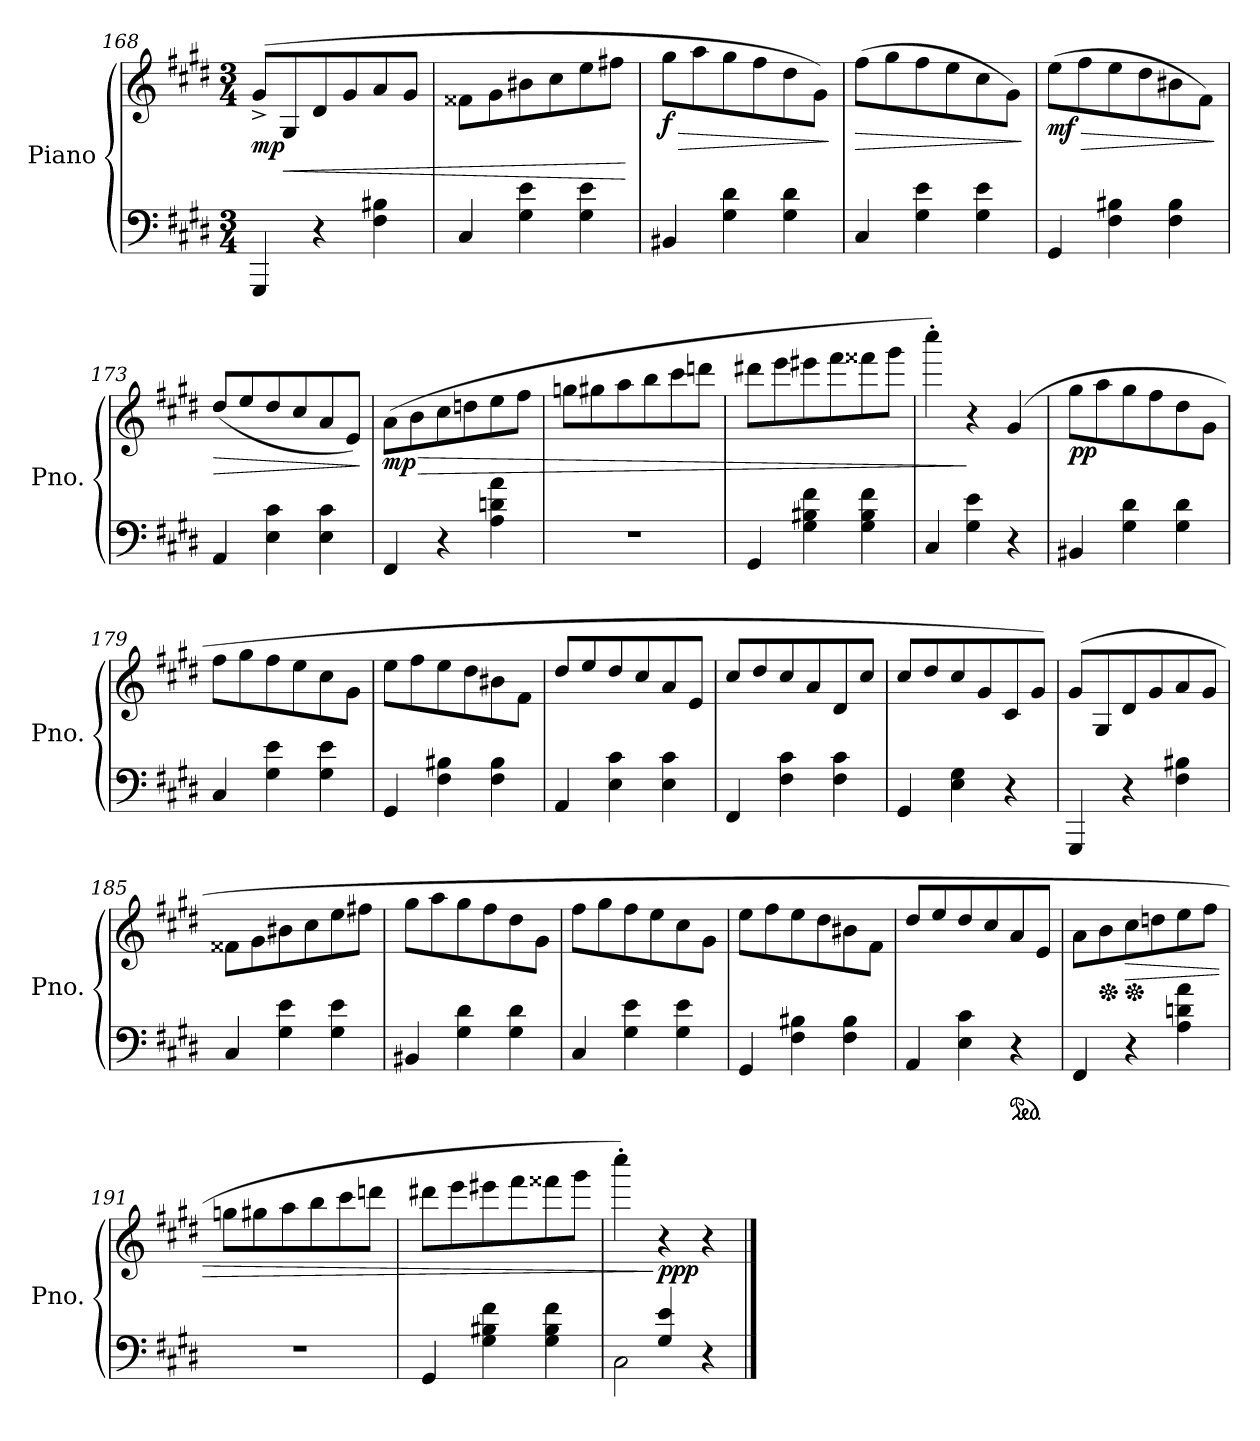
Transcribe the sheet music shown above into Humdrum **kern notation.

**kern	**kern	**dynam
*part1	*part1	*part1
*staff2	*staff1	*staff1/2
*I"Piano	*	*
*I'Pno.	*	*
!!LO:LB:g=z
*clefF4	*clefG2	*
*k[f#c#g#d#]	*k[f#c#g#d#]	*
*M3/4	*M3/4	*
=168	=168	=168
!	!	!LO:DY:b
4GGG#/	(>8g#^/L	mp
!	!	!LO:HP:b
.	8G#/	<
4r	8d#/	.
.	8g#/	.
4F#\ 4B#X\	8a/	.
.	8g#/J	.
=169	=169	=169
4C#/	8f##X\L	.
.	8g#\	.
4G#\ 4e\	8b#X\	.
.	8cc#\	.
4G#\ 4e\	8ee\	.
.	8ff#X\J	.
.	.	[
=170	=170	=170
!	!	!LO:HP:b
!	!	!LO:DY:n=1:b
4BB#X/	8gg#\L	> f
.	8aa\	.
4G#\ 4d#\	8gg#\	.
.	8ff#\	.
4G#\ 4d#\	8dd#\	.
.	8g#\J)	.
.	.	]
=171	=171	=171
!	!	!LO:HP:b
4C#/	(>8ff#\L	>
.	8gg#\	.
4G#\ 4e\	8ff#\	.
.	8ee\	.
4G#\ 4e\	8cc#\	.
.	8g#\J)	.
.	.	]
=172	=172	=172
!	!	!LO:HP:b
!	!	!LO:DY:n=1:b
4GG#/	(>8ee\L	> mf
.	8ff#\	.
4F#\ 4B#X\	8ee\	.
.	8dd#\	.
4F#\ 4B#\	8b#X\	.
.	8f#\J)	.
.	.	]
=173	=173	=173
!	!	!LO:HP:b
4AA/	(<8dd#/L	>
.	8ee/	.
4E\ 4c#\	8dd#/	.
.	8cc#/	.
4E\ 4c#\	8a/	.
.	8e/J)	.
.	.	]
!!LO:LB:g=z
=174	=174	=174
!	!	!LO:HP:b
!	!	!LO:DY:n=1:b
4FF#/	(>8a\L	> mp
.	8b\	.
4r	8cc#\	.
.	8ddn\	.
4A\ 4dn\ 4a\	8ee\	.
.	8ff#\J	.
=175	=175	=175
*^	*	*
2.r	2ryy	8ggn\L	.
.	.	8gg#X\	.
.	.	8aa\	.
.	.	8bb\	.
.	8ryy	8ccc#\	.
.	8ryy	8dddn\J	.
*v	*v	*	*
=176	=176	=176
4GG#/	8ddd#X\L	.
.	8eee\	.
4G#\ 4B#X\ 4f#\	8eee#X\	.
.	8fff#\	.
4G#\ 4B#\ 4f#\	8fff##X\	.
.	8ggg#\J	.
=177	=177	=177
4C#/	4cccc#'\)	.
4G#\ 4e\	4r	]
4r	(>4g#/	.
=178	=178	=178
!	!	!LO:DY:b
4BB#X/	8gg#\L	pp
.	8aa\	.
4G#\ 4d#\	8gg#\	.
.	8ff#\	.
4G#\ 4d#\	8dd#\	.
.	8g#\J	.
=179	=179	=179
4C#/	8ff#\L	.
.	8gg#\	.
4G#\ 4e\	8ff#\	.
.	8ee\	.
4G#\ 4e\	8cc#\	.
.	8g#\J	.
=180	=180	=180
4GG#/	8ee\L	.
.	8ff#\	.
4F#\ 4B#X\	8ee\	.
.	8dd#\	.
4F#\ 4B#\	8b#X\	.
.	8f#\J	.
!!LO:LB:g=z
=181	=181	=181
4AA/	8dd#/L	.
.	8ee/	.
4E\ 4c#\	8dd#/	.
.	8cc#/	.
4E\ 4c#\	8a/	.
.	8e/J	.
=182	=182	=182
4FF#/	8cc#/L	.
.	8dd#/	.
4F#\ 4c#\	8cc#/	.
.	8a/	.
4F#\ 4c#\	8d#/	.
.	8cc#/J	.
=183	=183	=183
4GG#/	8cc#/L	.
.	8dd#/	.
4E\ 4G#\	8cc#/	.
.	8g#/	.
4r	8c#/	.
.	8g#/J)	.
=184	=184	=184
4GGG#/	(>8g#/L	.
.	8G#/	.
4r	8d#/	.
.	8g#/	.
4F#\ 4B#X\	8a/	.
.	8g#/J	.
=185	=185	=185
4C#/	8f##X\L	.
.	8g#\	.
4G#\ 4e\	8b#X\	.
.	8cc#\	.
4G#\ 4e\	8ee\	.
.	8ff#X\J	.
=186	=186	=186
4BB#X/	8gg#\L	.
.	8aa\	.
4G#\ 4d#\	8gg#\	.
.	8ff#\	.
4G#\ 4d#\	8dd#\	.
.	8g#\J	.
!!LO:PB:g=z
=187	=187	=187
4C#/	8ff#\L	.
.	8gg#\	.
4G#\ 4e\	8ff#\	.
.	8ee\	.
4G#\ 4e\	8cc#\	.
.	8g#\J	.
=188	=188	=188
4GG#/	8ee\L	.
.	8ff#\	.
4F#\ 4B#X\	8ee\	.
.	8dd#\	.
4F#\ 4B#\	8b#X\	.
.	8f#\J	.
=189	=189	=189
4AA/	8dd#/L	.
.	8ee/	.
4E\ 4c#\	8dd#/	.
.	8cc#/	.
*ped	*	*
*ped	*	*
4r	8a/	.
.	8e/J	.
=190	=190	=190
4FF#/	8a\L	.
*	*Xped	*
.	8b\	.
*	*Xped	*
!	!	!LO:HP:b
4r	8cc#\	>
.	8ddn\	.
4A\ 4dn\ 4a\	8ee\	.
.	8ff#\J	.
=191	=191	=191
*^	*	*
2.r	2ryy	8ggn\L	.
.	.	8gg#X\	.
.	.	8aa\	.
.	.	8bb\	.
.	8ryy	8ccc#\	.
.	8ryy	8dddn\J	.
*v	*v	*	*
=192	=192	=192
4GG#/	8ddd#X\L	.
.	8eee\	.
4G#\ 4B#X\ 4f#\	8eee#X\	.
.	8fff#\	.
4G#\ 4B#\ 4f#\	8fff##X\	.
.	8ggg#\J	.
=193	=193	=193
*^	*	*
4ryy	2C#\	4cccc#'\)	.
!	!	!	!LO:DY:n=1:b
4G#/ 4e/	.	4r	] ppp
4r	4rBByy	4r	.
*v	*v	*	*
==	==	==
*-	*-	*-
